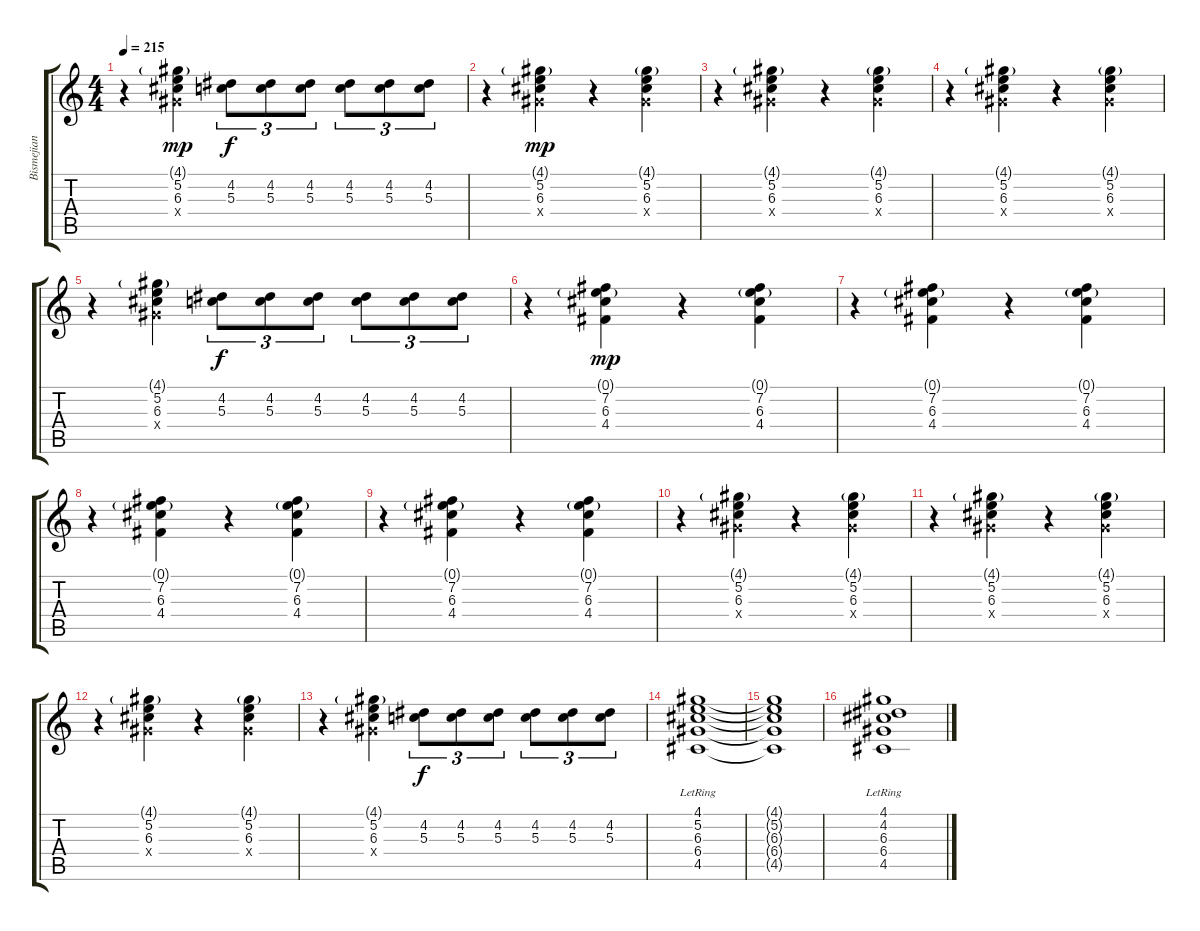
\track ("Bismejian (rythm)" "Bismejian ") {instrument electricguitarjazz}
\staff {score tabs}
\tuning (E4 B3 G3 D3 A2 E2) {hide}
\ts (4 4)
\tempo 215
\clef g2
\ks c
r.4{dy mp} (4.1{g} 5.2 6.3 6.4{x}).4 (4.2 5.3).8{tu (3 2) dy f} (4.2 5.3).8{tu (3 2)} (4.2 5.3).8{tu (3 2)} (4.2 5.3).8{tu (3 2)} (4.2 5.3).8{tu (3 2)} (4.2 5.3).8{tu (3 2)} |
r.4 (4.1{g} 5.2 6.3 6.4{x}).4{dy mp} r.4 (4.1{g} 5.2 6.3 6.4{x}).4 |
r.4 (4.1{g} 5.2 6.3 6.4{x}).4 r.4 (4.1{g} 5.2 6.3 6.4{x}).4 |
r.4 (4.1{g} 5.2 6.3 6.4{x}).4 r.4 (4.1{g} 5.2 6.3 6.4{x}).4 |
r.4 (4.1{g} 5.2 6.3 6.4{x}).4 (4.2 5.3).8{tu (3 2) dy f} (4.2 5.3).8{tu (3 2)} (4.2 5.3).8{tu (3 2)} (4.2 5.3).8{tu (3 2)} (4.2 5.3).8{tu (3 2)} (4.2 5.3).8{tu (3 2)} |
r.4 (0.1{g} 7.2 6.3 4.4).4{dy mp} r.4 (0.1{g} 7.2 6.3 4.4).4 |
r.4 (0.1{g} 7.2 6.3 4.4).4 r.4 (0.1{g} 7.2 6.3 4.4).4 |
r.4 (0.1{g} 7.2 6.3 4.4).4 r.4 (0.1{g} 7.2 6.3 4.4).4 |
r.4 (0.1{g} 7.2 6.3 4.4).4 r.4 (0.1{g} 7.2 6.3 4.4).4 |
r.4 (4.1{g} 5.2 6.3 6.4{x}).4 r.4 (4.1{g} 5.2 6.3 6.4{x}).4 |
r.4 (4.1{g} 5.2 6.3 6.4{x}).4 r.4 (4.1{g} 5.2 6.3 6.4{x}).4 |
r.4 (4.1{g} 5.2 6.3 6.4{x}).4 r.4 (4.1{g} 5.2 6.3 6.4{x}).4 |
r.4 (4.1{g} 5.2 6.3 6.4{x}).4 (4.2 5.3).8{tu (3 2) dy f} (4.2 5.3).8{tu (3 2)} (4.2 5.3).8{tu (3 2)} (4.2 5.3).8{tu (3 2)} (4.2 5.3).8{tu (3 2)} (4.2 5.3).8{tu (3 2)} |
(4.1{lr} 5.2{lr} 6.3{lr} 6.4{lr} 4.5{lr}).1 |
(4.1{t} 5.2{t} 6.3{t} 6.4{t} 4.5{t}).1 |
(4.1{lr} 4.2{lr} 6.3{lr} 6.4{lr} 4.5{lr}).1
